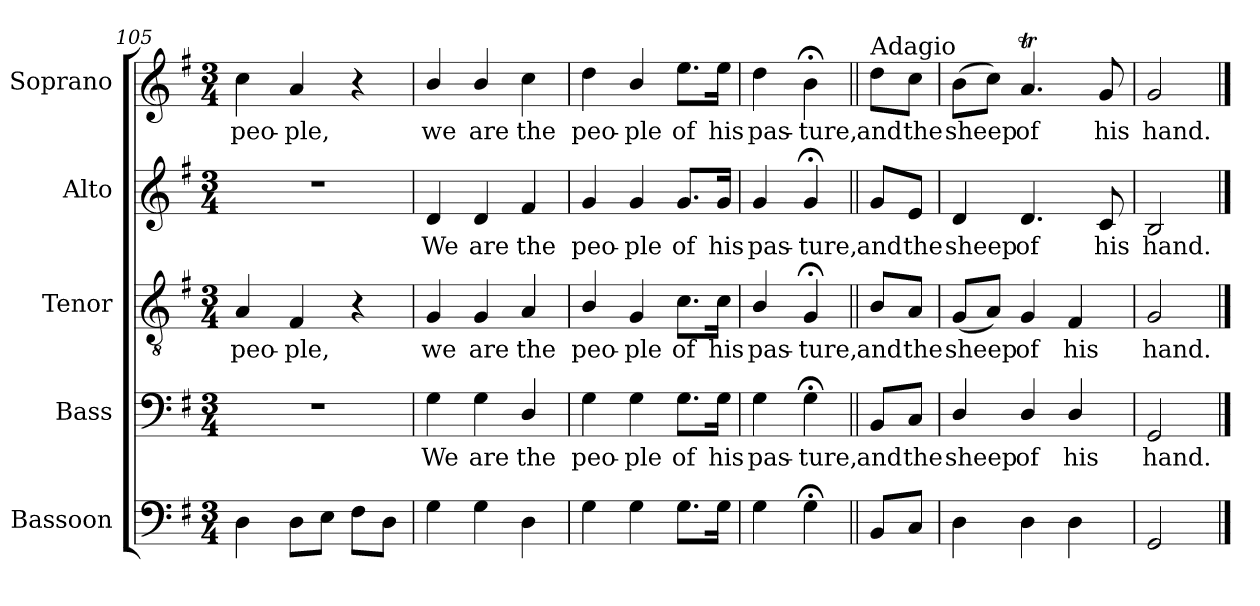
**kern	**kern	**text	**kern	**text	**kern	**text	**kern	**text
*part5	*part4	*part4	*part3	*part3	*part2	*part2	*part1	*part1
*staff5	*staff4	*staff4	*staff3	*staff3	*staff2	*staff2	*staff1	*staff1
*I"Bassoon	*I"Bass	*	*I"Tenor	*	*I"Alto	*	*I"Soprano	*
*I'Bsn.	*I'B.	*	*I'T.	*	*I'A.	*	*I'S.	*
*clefF4	*clefF4	*	*clefGv2	*	*clefG2	*	*clefG2	*
*	*	*	*ITrd7c12	*	*	*	*	*
*k[f#]	*k[f#]	*	*k[f#]	*	*k[f#]	*	*k[f#]	*
*G:	*G:	*	*G:	*	*G:	*	*G:	*
*M3/4	*M3/4	*	*M3/4	*	*M3/4	*	*M3/4	*
=105	=105	=105	=105	=105	=105	=105	=105	=105
!	!LO:N:vis=1	!	!	!	!	!	!	!
!	!	!	!	!LO:LY:b:color=#000000	!LO:N:vis=1	!	!	!
!	!	!	!	!	!	!	!	!LO:LY:b:color=#000000
4Di\	2.r	.	4AAi/	peo-	2.r	.	4cci\	peo-
!	!	!	!	!LO:LY:b:color=#000000	!	!	!	!
!	!	!	!	!	!	!	!	!LO:LY:b:color=#000000
8Di\L	.	.	4FF#i/	-ple,	.	.	4ai/	-ple,
8Ei\J	.	.	.	.	.	.	.	.
8F#i\L	.	.	4r	.	.	.	4r	.
8Di\J	.	.	.	.	.	.	.	.
=106	=106	=106	=106	=106	=106	=106	=106	=106
!	!	!LO:LY:b:color=#000000	!	!	!	!	!	!
!	!	!	!	!LO:LY:b:color=#000000	!	!	!	!
!	!	!	!	!	!	!LO:LY:b:color=#000000	!	!
!	!	!	!	!	!	!	!	!LO:LY:b:color=#000000
4Gi\	4Gi\	We	4GGi/	we	4di/	We	4bi/	we
!	!	!LO:LY:b:color=#000000	!	!	!	!	!	!
!	!	!	!	!LO:LY:b:color=#000000	!	!	!	!
!	!	!	!	!	!	!LO:LY:b:color=#000000	!	!
!	!	!	!	!	!	!	!	!LO:LY:b:color=#000000
4Gi\	4Gi\	are	4GGi/	are	4di/	are	4bi/	are
!	!	!LO:LY:b:color=#000000	!	!	!	!	!	!
!	!	!	!	!LO:LY:b:color=#000000	!	!	!	!
!	!	!	!	!	!	!LO:LY:b:color=#000000	!	!
!	!	!	!	!	!	!	!	!LO:LY:b:color=#000000
4Di\	4Di/	the	4AAi/	the	4f#i/	the	4cci\	the
=107	=107	=107	=107	=107	=107	=107	=107	=107
!	!	!LO:LY:b:color=#000000	!	!	!	!	!	!
!	!	!	!	!LO:LY:b:color=#000000	!	!	!	!
!	!	!	!	!	!	!LO:LY:b:color=#000000	!	!
!	!	!	!	!	!	!	!	!LO:LY:b:color=#000000
4Gi\	4Gi\	peo-	4BBi/	peo-	4gi/	peo-	4ddi\	peo-
!	!	!LO:LY:b:color=#000000	!	!	!	!	!	!
!	!	!	!	!LO:LY:b:color=#000000	!	!	!	!
!	!	!	!	!	!	!LO:LY:b:color=#000000	!	!
!	!	!	!	!	!	!	!	!LO:LY:b:color=#000000
4Gi\	4Gi\	-ple	4GGi/	-ple	4gi/	-ple	4bi/	-ple
!	!	!LO:LY:b:color=#000000	!	!	!	!	!	!
!	!	!	!	!LO:LY:b:color=#000000	!	!	!	!
!	!	!	!	!	!	!LO:LY:b:color=#000000	!	!
!	!	!	!	!	!	!	!	!LO:LY:b:color=#000000
8.Gi\L	8.Gi\L	of	8.Ci\L	of	8.gi/L	of	8.eei\L	of
!	!	!LO:LY:b:color=#000000	!	!	!	!	!	!
!	!	!	!	!LO:LY:b:color=#000000	!	!	!	!
!	!	!	!	!	!	!LO:LY:b:color=#000000	!	!
!	!	!	!	!	!	!	!	!LO:LY:b:color=#000000
16Gi\Jk	16Gi\Jk	his	16Ci\Jk	his	16gi/Jk	his	16eei\Jk	his
=108	=108	=108	=108	=108	=108	=108	=108	=108
!	!	!LO:LY:b:color=#000000	!	!	!	!	!	!
!	!	!	!	!LO:LY:b:color=#000000	!	!	!	!
!	!	!	!	!	!	!LO:LY:b:color=#000000	!	!
!	!	!	!	!	!	!	!	!LO:LY:b:color=#000000
4Gi\	4Gi\	pas-	4BBi/	pas-	4gi/	pas-	4ddi\	pas-
!	!	!LO:LY:b:color=#000000	!	!	!	!	!	!
!	!	!	!	!LO:LY:b:color=#000000	!	!	!	!
!	!	!	!	!	!	!LO:LY:b:color=#000000	!	!
!	!	!	!	!	!	!	!	!LO:LY:b:color=#000000
4G;i\	4G;i\	-ture,	4GG;i/	-ture,	4g;i/	-ture,	4b;i\	-ture,
=109||	=109||	=109||	=109||	=109||	=109||	=109||	=109||	=109||
!	!	!LO:LY:b:color=#000000	!	!	!	!	!	!
!	!	!	!	!LO:LY:b:color=#000000	!	!	!	!
!	!	!	!	!	!	!LO:LY:b:color=#000000	!	!
!	!	!	!	!	!	!	!LO:TX:a:t=Adagio	!
!	!	!	!	!	!	!	!	!LO:LY:b:color=#000000
8BBi/L	8BBi/L	and	8BBi/L	and	8gi/L	and	8ddi\L	and
!	!	!LO:LY:b:color=#000000	!	!	!	!	!	!
!	!	!	!	!LO:LY:b:color=#000000	!	!	!	!
!	!	!	!	!	!	!LO:LY:b:color=#000000	!	!
!	!	!	!	!	!	!	!	!LO:LY:b:color=#000000
8Ci/J	8Ci/J	the	8AAi/J	the	8ei/J	the	8cci\J	the
=110	=110	=110	=110	=110	=110	=110	=110	=110
!	!	!LO:LY:b:color=#000000	!	!	!	!	!	!
!	!	!	!	!LO:LY:b:color=#000000	!	!	!	!
!	!	!	!	!	!	!LO:LY:b:color=#000000	!	!
!	!	!	!	!	!	!	!	!LO:LY:b:color=#000000
4Di\	4Di/	sheep	(8GGi/L	sheep	4di/	sheep	(8bi\L	sheep
.	.	.	8AAi/J)	.	.	.	8cci\J)	.
!	!	!LO:LY:b:color=#000000	!	!	!	!	!	!
!	!	!	!	!LO:LY:b:color=#000000	!	!	!	!
!	!	!	!	!	!	!LO:LY:b:color=#000000	!	!
!	!	!	!	!	!	!	!	!LO:LY:b:color=#000000
4Di\	4Di/	of	4GGi/	of	4.di/	of	4.aTi/	of
!	!	!LO:LY:b:color=#000000	!	!	!	!	!	!
!	!	!	!	!LO:LY:b:color=#000000	!	!	!	!
4Di\	4Di/	his	4FF#i/	his	.	.	.	.
!	!	!	!	!	!	!LO:LY:b:color=#000000	!	!
!	!	!	!	!	!	!	!	!LO:LY:b:color=#000000
.	.	.	.	.	8ci/	his	8gi/	his
=111	=111	=111	=111	=111	=111	=111	=111	=111
!	!	!LO:LY:b:color=#000000	!	!	!	!	!	!
!	!	!	!	!LO:LY:b:color=#000000	!	!	!	!
!	!	!	!	!	!	!LO:LY:b:color=#000000	!	!
!	!	!	!	!	!	!	!	!LO:LY:b:color=#000000
2GGi/	2GGi/	hand.	2GGi/	hand.	2Bi/	hand.	2gi/	hand.
==	==	==	==	==	==	==	==	==
*-	*-	*-	*-	*-	*-	*-	*-	*-
